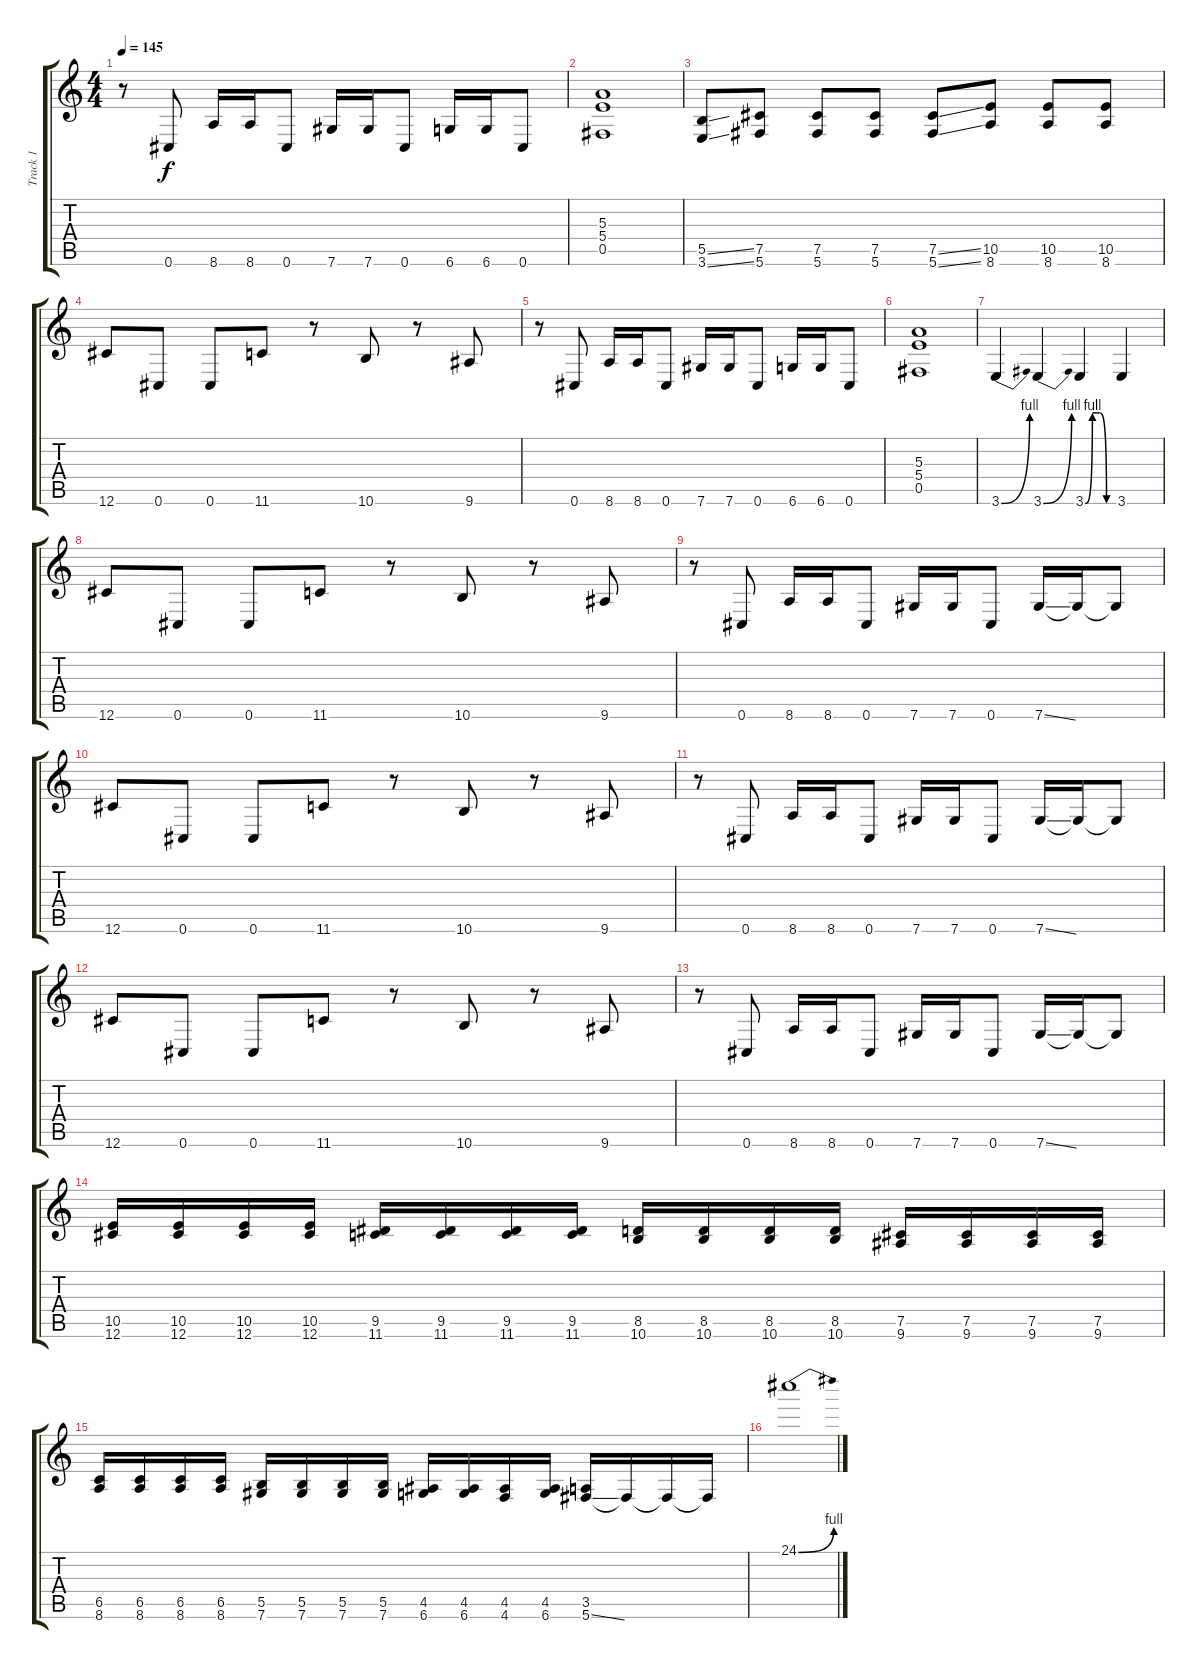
\track ("Track 1" "Track 1") {instrument distortionguitar}
\staff {score tabs}
\tuning (Db4 Ab3 E3 B2 Gb2 Db2) {hide}
\ts (4 4)
\tempo 145
\clef g2
\ks c
r.8{dy f} 0.6.8 8.6.16 8.6.16 0.6.8 7.6.16 7.6.16 0.6.8 6.6.16 6.6.16 0.6.8 |
(5.3 5.4 0.5).1 |
(5.5{ss} 3.6{ss}).8 (7.5 5.6).8 (7.5 5.6).8 (7.5 5.6).8 (7.5{ss} 5.6{ss}).8 (10.5 8.6).8 (10.5 8.6).8 (10.5 8.6).8 |
12.6.8 0.6.8 0.6.8 11.6.8 r.8 10.6.8 r.8 9.6.8 |
r.8 0.6.8 8.6.16 8.6.16 0.6.8 7.6.16 7.6.16 0.6.8 6.6.16 6.6.16 0.6.8 |
(5.3 5.4 0.5).1 |
3.6{be (bend 0 0 60 4)}.4 3.6{be (bend 0 0 60 4)}.4 3.6{be (custom 0 0 15 4 30 4 45 0 60 0)}.4 3.6.4 |
12.6.8 0.6.8 0.6.8 11.6.8 r.8 10.6.8 r.8 9.6.8 |
r.8 0.6.8 8.6.16 8.6.16 0.6.8 7.6.16 7.6.16 0.6.8 7.6{ss}.16 7.6{t}.16 7.6{t}.8 |
12.6.8 0.6.8 0.6.8 11.6.8 r.8 10.6.8 r.8 9.6.8 |
r.8 0.6.8 8.6.16 8.6.16 0.6.8 7.6.16 7.6.16 0.6.8 7.6{ss}.16 7.6{t}.16 7.6{t}.8 |
12.6.8 0.6.8 0.6.8 11.6.8 r.8 10.6.8 r.8 9.6.8 |
r.8 0.6.8 8.6.16 8.6.16 0.6.8 7.6.16 7.6.16 0.6.8 7.6{ss}.16 7.6{t}.16 7.6{t}.8 |
(10.5 12.6).16 (10.5 12.6).16 (10.5 12.6).16 (10.5 12.6).16 (9.5 11.6).16 (9.5 11.6).16 (9.5 11.6).16 (9.5 11.6).16 (8.5 10.6).16 (8.5 10.6).16 (8.5 10.6).16 (8.5 10.6).16 (7.5 9.6).16 (7.5 9.6).16 (7.5 9.6).16 (7.5 9.6).16 |
(6.5 8.6).16 (6.5 8.6).16 (6.5 8.6).16 (6.5 8.6).16 (5.5 7.6).16 (5.5 7.6).16 (5.5 7.6).16 (5.5 7.6).16 (4.5 6.6).16 (4.5 6.6).16 (4.5 4.6).16 (4.5 6.6).16 (3.5 5.6{ss}).16 5.6{t}.16 5.6{t}.16 5.6{t}.16 |
24.1{be (bend 0 0 60 4)}.1{balance 8}
